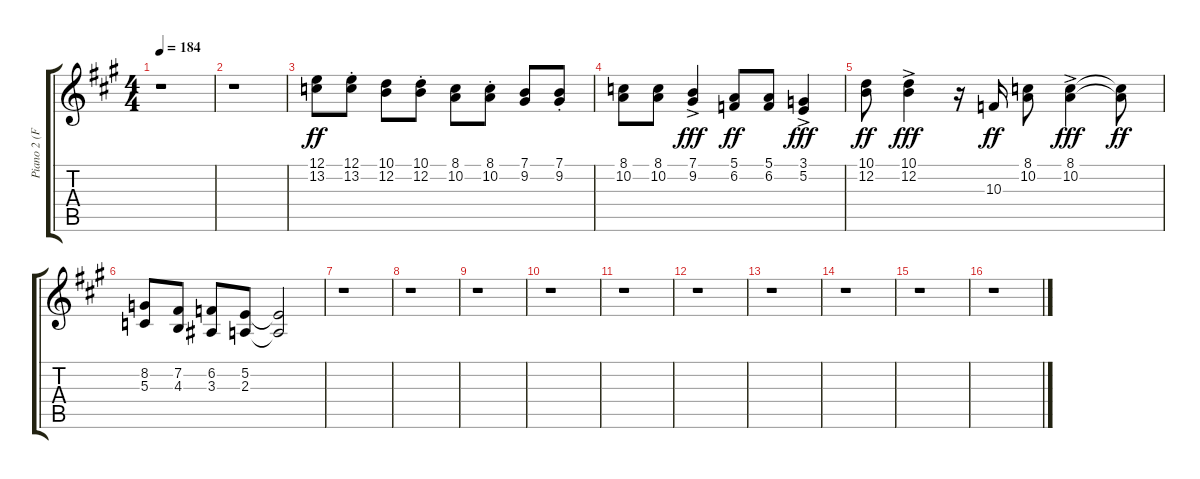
\track ("Piano 2 (Fill)" "Piano 2 (F") {instrument brightacousticpiano}
\staff {score tabs}
\tuning (E4 B3 G3 D3 A2 E2) {hide}
\ts (4 4)
\tempo 184
\clef g2
\ks a
r.1{dy ff} |
r.1 |
(12.1 13.2).8 (12.1{st} 13.2{st}).8 (10.1 12.2).8 (10.1{st} 12.2{st}).8 (8.1 10.2).8 (8.1{st} 10.2{st}).8 (7.1 9.2).8 (7.1{st} 9.2{st}).8 |
(8.1 10.2).8 (8.1 10.2).8 (7.1{ac} 9.2{ac}).4{dy fff} (5.1 6.2).8{dy ff} (5.1 6.2).8 (3.1{ac} 5.2{ac}).4{dy fff} |
(10.1 12.2).8{dy ff} (10.1{ac} 12.2{ac}).4{dy fff} r.16 10.3.16{dy ff} (8.1 10.2).8 (8.1{ac} 10.2{ac}).4{dy fff} (8.1{t} 10.2{t}).8{dy ff} |
(8.2 5.3).8 (7.2 4.3).8 (6.2 3.3).8 (5.2 2.3).8 (5.2{t} 2.3{t}).2 |
r.1 |
r.1 |
r.1 |
r.1 |
r.1 |
r.1 |
r.1 |
r.1 |
r.1 |
r.1
